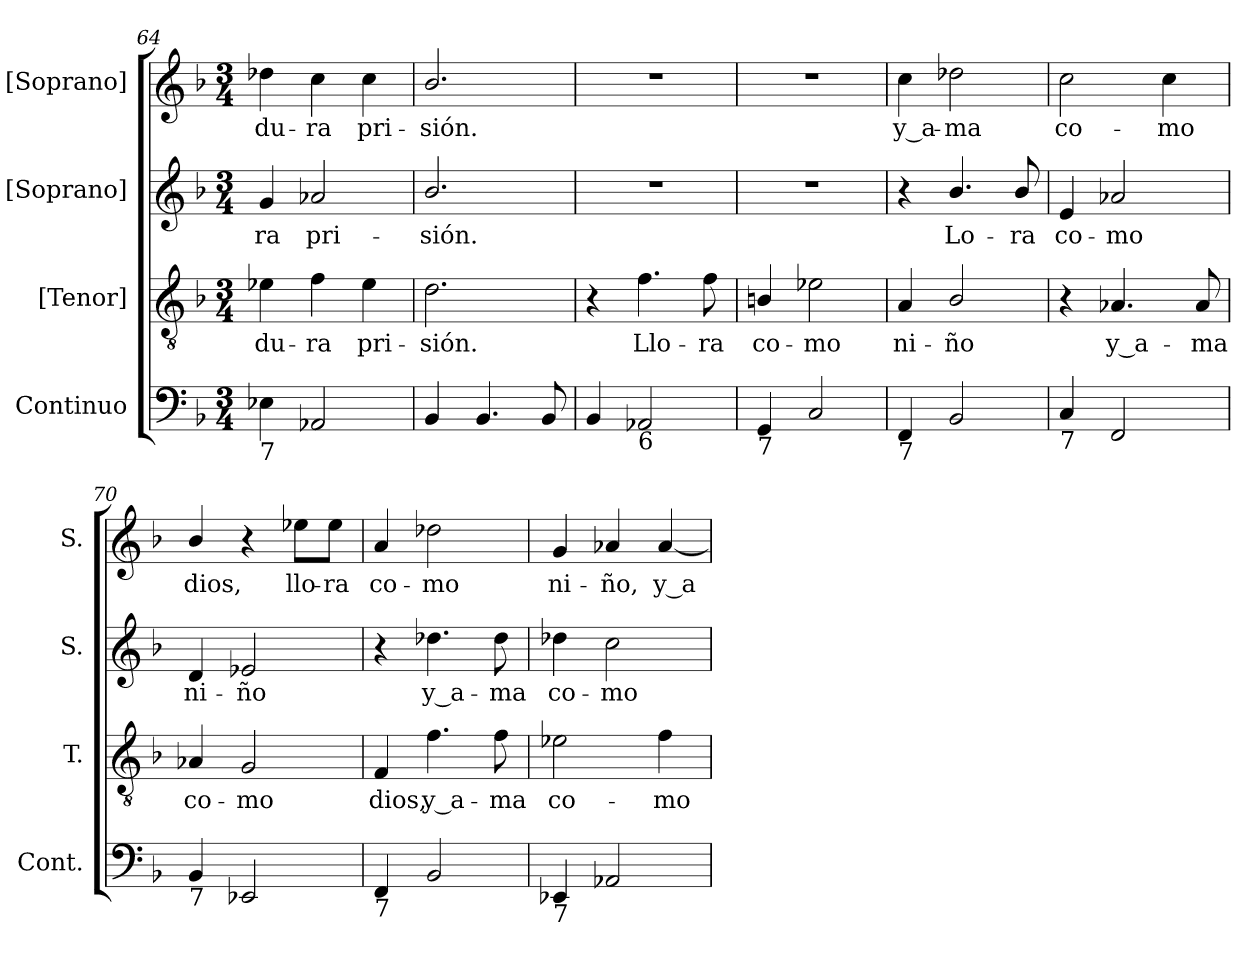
**kern	**kern	**text	**kern	**text	**kern	**text
*part4	*part3	*part3	*part2	*part2	*part1	*part1
*staff4	*staff3	*staff3	*staff2	*staff2	*staff1	*staff1
*I"Continuo	*I"[Tenor]	*	*I"[Soprano]	*	*I"[Soprano]	*
*I'Cont.	*I'T.	*	*I'S.	*	*I'S.	*
*clefF4	*clefGv2	*	*clefG2	*	*clefG2	*
*	*ITrd7c12	*	*	*	*	*
*k[b-]	*k[b-]	*	*k[b-]	*	*k[b-]	*
*F:	*F:	*	*F:	*	*F:	*
*M3/4	*M3/4	*	*M3/4	*	*M3/4	*
=64	=64	=64	=64	=64	=64	=64
!	!	!LO:LY:b:color=#000000	!	!	!	!
!	!	!	!	!LO:LY:b:color=#000000	!	!
!LO:TX:b:t=7	!	!	!	!	!	!
!	!	!	!	!	!	!LO:LY:b:color=#000000
4E-Xi\	4E-Xi\	du-	4gi/	-ra	4dd-Xi\	du-
!	!	!LO:LY:b:color=#000000	!	!	!	!
!	!	!	!	!LO:LY:b:color=#000000	!	!
!	!	!	!	!	!	!LO:LY:b:color=#000000
2AA-Xi/	4Fi\	-ra	2a-Xi/	pri-	4cci\	-ra
!	!	!LO:LY:b:color=#000000	!	!	!	!
!	!	!	!	!	!	!LO:LY:b:color=#000000
.	4E-i\	pri-	.	.	4cci\	pri-
=65	=65	=65	=65	=65	=65	=65
!	!	!LO:LY:b:color=#000000	!	!	!	!
!	!	!	!	!LO:LY:b:color=#000000	!	!
!	!	!	!	!	!	!LO:LY:b:color=#000000
4BB-i/	2.Di\	-sión.	2.b-i/	-sión.	2.b-i/	-sión.
4.BB-i/	.	.	.	.	.	.
8BB-i/	.	.	.	.	.	.
!!LO:PB:g=z
=66	=66	=66	=66	=66	=66	=66
!	!	!	!LO:N:vis=1	!	!LO:N:vis=1	!
4BB-i/	4r	.	2.r	.	2.r	.
!LO:TX:b:t=6	!	!	!	!	!	!
!	!	!LO:LY:b:color=#000000	!	!	!	!
2AA-Xi/	4.Fi\	Llo-	.	.	.	.
!	!	!LO:LY:b:color=#000000	!	!	!	!
.	8Fi\	-ra	.	.	.	.
=67	=67	=67	=67	=67	=67	=67
!LO:TX:b:t=7	!	!	!	!	!	!
!	!	!LO:LY:b:color=#000000	!LO:N:vis=1	!	!LO:N:vis=1	!
4GGi/	4BBni/	co-	2.r	.	2.r	.
!	!	!LO:LY:b:color=#000000	!	!	!	!
2Ci/	2E-Xi\	-mo	.	.	.	.
=68	=68	=68	=68	=68	=68	=68
!	!	!LO:LY:b:color=#000000	!	!	!	!
!LO:TX:b:t=7	!	!	!	!	!	!
!	!	!	!	!	!	!LO:LY:b:color=#000000
4FFi/	4AAi/	ni-	4r	.	4cci\	y_a-
!	!	!LO:LY:b:color=#000000	!	!	!	!
!	!	!	!	!LO:LY:b:color=#000000	!	!
!	!	!	!	!	!	!LO:LY:b:color=#000000
2BB-i/	2BB-i/	-ño	4.b-i/	Lo-	2dd-Xi\	-ma
!	!	!	!	!LO:LY:b:color=#000000	!	!
.	.	.	8b-i/	-ra	.	.
=69	=69	=69	=69	=69	=69	=69
!	!	!	!	!LO:LY:b:color=#000000	!	!
!LO:TX:b:t=7	!	!	!	!	!	!
!	!	!	!	!	!	!LO:LY:b:color=#000000
4Ci/	4r	.	4ei/	co-	2cci\	co-
!	!	!LO:LY:b:color=#000000	!	!	!	!
!	!	!	!	!LO:LY:b:color=#000000	!	!
2FFi/	4.AA-Xi/	y_a-	2a-Xi/	-mo	.	.
!	!	!	!	!	!	!LO:LY:b:color=#000000
.	.	.	.	.	4cci\	-mo
!	!	!LO:LY:b:color=#000000	!	!	!	!
.	8AA-i/	-ma	.	.	.	.
=70	=70	=70	=70	=70	=70	=70
!	!	!LO:LY:b:color=#000000	!	!	!	!
!	!	!	!	!LO:LY:b:color=#000000	!	!
!LO:TX:b:t=7	!	!	!	!	!	!
!	!	!	!	!	!	!LO:LY:b:color=#000000
4BB-i/	4AA-Xi/	co-	4di/	ni-	4b-i/	dios,
!	!	!LO:LY:b:color=#000000	!	!	!	!
!	!	!	!	!LO:LY:b:color=#000000	!	!
2EE-Xi/	2GGi/	-mo	2e-Xi/	-ño	4r	.
!	!	!	!	!	!	!LO:LY:b:color=#000000
.	.	.	.	.	8ee-Xi\L	llo-
!	!	!	!	!	!	!LO:LY:b:color=#000000
.	.	.	.	.	8ee-i\J	-ra
=71	=71	=71	=71	=71	=71	=71
!	!	!LO:LY:b:color=#000000	!	!	!	!
!LO:TX:b:t=7	!	!	!	!	!	!
!	!	!	!	!	!	!LO:LY:b:color=#000000
4FFi/	4FFi/	dios,	4r	.	4ai/	co-
!	!	!LO:LY:b:color=#000000	!	!	!	!
!	!	!	!	!LO:LY:b:color=#000000	!	!
!	!	!	!	!	!	!LO:LY:b:color=#000000
2BB-i/	4.Fi\	y_a-	4.dd-Xi\	y_a-	2dd-Xi\	-mo
!	!	!LO:LY:b:color=#000000	!	!	!	!
!	!	!	!	!LO:LY:b:color=#000000	!	!
.	8Fi\	-ma	8dd-i\	-ma	.	.
=72	=72	=72	=72	=72	=72	=72
!	!	!LO:LY:b:color=#000000	!	!	!	!
!	!	!	!	!LO:LY:b:color=#000000	!	!
!LO:TX:b:t=7	!	!	!	!	!	!
!	!	!	!	!	!	!LO:LY:b:color=#000000
4EE-Xi/	2E-Xi\	co-	4dd-Xi\	co-	4gi/	ni-
!	!	!	!	!LO:LY:b:color=#000000	!	!
!	!	!	!	!	!	!LO:LY:b:color=#000000
2AA-Xi/	.	.	2cci\	-mo	4a-Xi/	-ño,
!	!	!LO:LY:b:color=#000000	!	!	!	!
!	!	!	!	!	!	!LO:LY:b:color=#000000
.	4Fi\	-mo	.	.	[4a-i/	y_a-
=	=	=	=	=	=	=
*-	*-	*-	*-	*-	*-	*-
